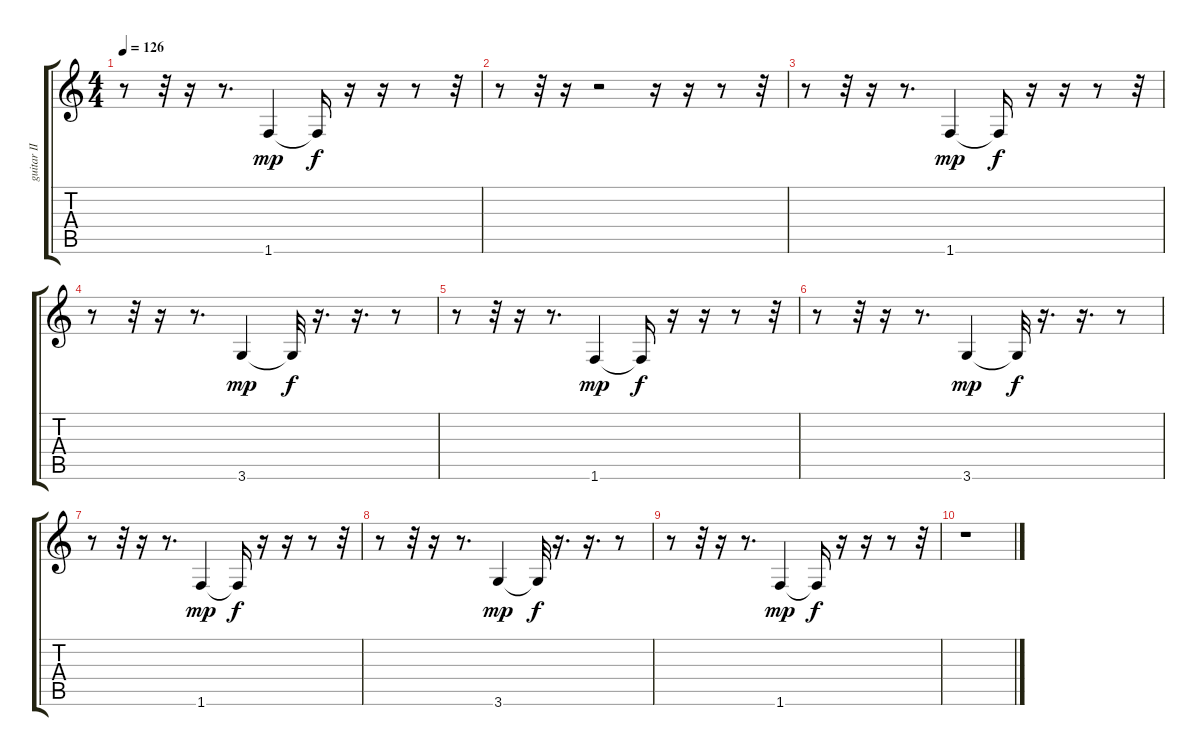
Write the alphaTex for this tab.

\track ("guitar II" "guitar II") {instrument distortionguitar}
\staff {score tabs}
\tuning (E4 B3 G3 D3 A2 E2) {hide}
\ts (4 4)
\tempo 126
\clef g2
\ks c
r.8{dy f} r.32 r.16 r.8{d} 1.6.4{dy mp} 1.6{t}.16{dy f} r.16 r.16 r.8 r.32 |
r.8 r.32 r.16 r.2 r.16 r.16 r.8 r.32 |
r.8 r.32 r.16 r.8{d} 1.6.4{dy mp} 1.6{t}.16{dy f} r.16 r.16 r.8 r.32 |
r.8 r.32 r.16 r.8{d} 3.6.4{dy mp} 3.6{t}.32{dy f} r.16{d} r.16{d} r.8 |
r.8 r.32 r.16 r.8{d} 1.6.4{dy mp} 1.6{t}.16{dy f} r.16 r.16 r.8 r.32 |
r.8 r.32 r.16 r.8{d} 3.6.4{dy mp} 3.6{t}.32{dy f} r.16{d} r.16{d} r.8 |
r.8 r.32 r.16 r.8{d} 1.6.4{dy mp} 1.6{t}.16{dy f} r.16 r.16 r.8 r.32 |
r.8 r.32 r.16 r.8{d} 3.6.4{dy mp} 3.6{t}.32{dy f} r.16{d} r.16{d} r.8 |
r.8 r.32 r.16 r.8{d} 1.6.4{dy mp} 1.6{t}.16{dy f} r.16 r.16 r.8 r.32 |
r.1
